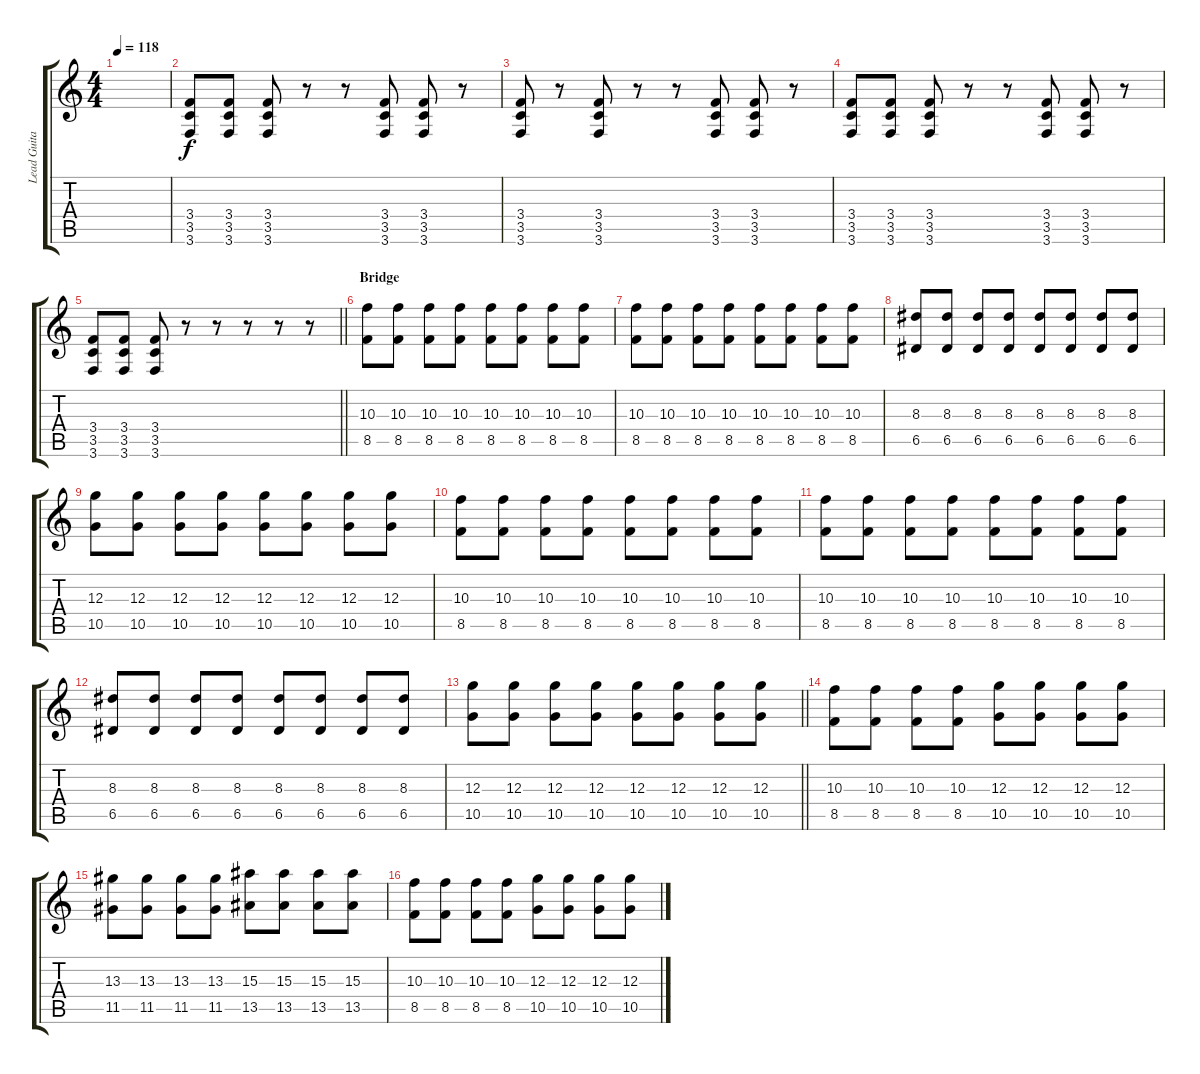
\track ("Lead Guitar" "Lead Guita") {instrument overdrivenguitar}
\staff {score tabs}
\tuning (E4 B3 G3 D3 A2 D2) {hide}
\ts (4 4)
\tempo 118
\clef g2
\ks c
|
(3.4 3.5 3.6).8{volume 16} (3.4 3.5 3.6).8 (3.4 3.5 3.6).8 r.8 r.8 (3.4 3.5 3.6).8 (3.4 3.5 3.6).8 r.8 |
(3.4 3.5 3.6).8 r.8 (3.4 3.5 3.6).8 r.8 r.8 (3.4 3.5 3.6).8 (3.4 3.5 3.6).8 r.8 |
(3.4 3.5 3.6).8 (3.4 3.5 3.6).8 (3.4 3.5 3.6).8 r.8 r.8 (3.4 3.5 3.6).8 (3.4 3.5 3.6).8 r.8 |
\barLineRight lightlight
(3.4 3.5 3.6).8 (3.4 3.5 3.6).8 (3.4 3.5 3.6).8 r.8 r.8 r.8 r.8 r.8 |
\section ("" "Bridge")
(10.3 8.5).8{volume 13} (10.3 8.5).8 (10.3 8.5).8 (10.3 8.5).8 (10.3 8.5).8 (10.3 8.5).8 (10.3 8.5).8 (10.3 8.5).8 |
(10.3 8.5).8 (10.3 8.5).8 (10.3 8.5).8 (10.3 8.5).8 (10.3 8.5).8 (10.3 8.5).8 (10.3 8.5).8 (10.3 8.5).8 |
(8.3 6.5).8 (8.3 6.5).8 (8.3 6.5).8 (8.3 6.5).8 (8.3 6.5).8 (8.3 6.5).8 (8.3 6.5).8 (8.3 6.5).8 |
(12.3 10.5).8 (12.3 10.5).8 (12.3 10.5).8 (12.3 10.5).8 (12.3 10.5).8 (12.3 10.5).8 (12.3 10.5).8 (12.3 10.5).8 |
(10.3 8.5).8 (10.3 8.5).8 (10.3 8.5).8 (10.3 8.5).8 (10.3 8.5).8 (10.3 8.5).8 (10.3 8.5).8 (10.3 8.5).8 |
(10.3 8.5).8 (10.3 8.5).8 (10.3 8.5).8 (10.3 8.5).8 (10.3 8.5).8 (10.3 8.5).8 (10.3 8.5).8 (10.3 8.5).8 |
(8.3 6.5).8 (8.3 6.5).8 (8.3 6.5).8 (8.3 6.5).8 (8.3 6.5).8 (8.3 6.5).8 (8.3 6.5).8 (8.3 6.5).8 |
\barLineRight lightlight
(12.3 10.5).8 (12.3 10.5).8 (12.3 10.5).8 (12.3 10.5).8 (12.3 10.5).8 (12.3 10.5).8 (12.3 10.5).8 (12.3 10.5).8 |
(10.3 8.5).8 (10.3 8.5).8 (10.3 8.5).8 (10.3 8.5).8 (12.3 10.5).8 (12.3 10.5).8 (12.3 10.5).8 (12.3 10.5).8 |
(13.3 11.5).8 (13.3 11.5).8 (13.3 11.5).8 (13.3 11.5).8 (15.3 13.5).8 (15.3 13.5).8 (15.3 13.5).8 (15.3 13.5).8 |
(10.3 8.5).8 (10.3 8.5).8 (10.3 8.5).8 (10.3 8.5).8 (12.3 10.5).8 (12.3 10.5).8 (12.3 10.5).8 (12.3 10.5).8
